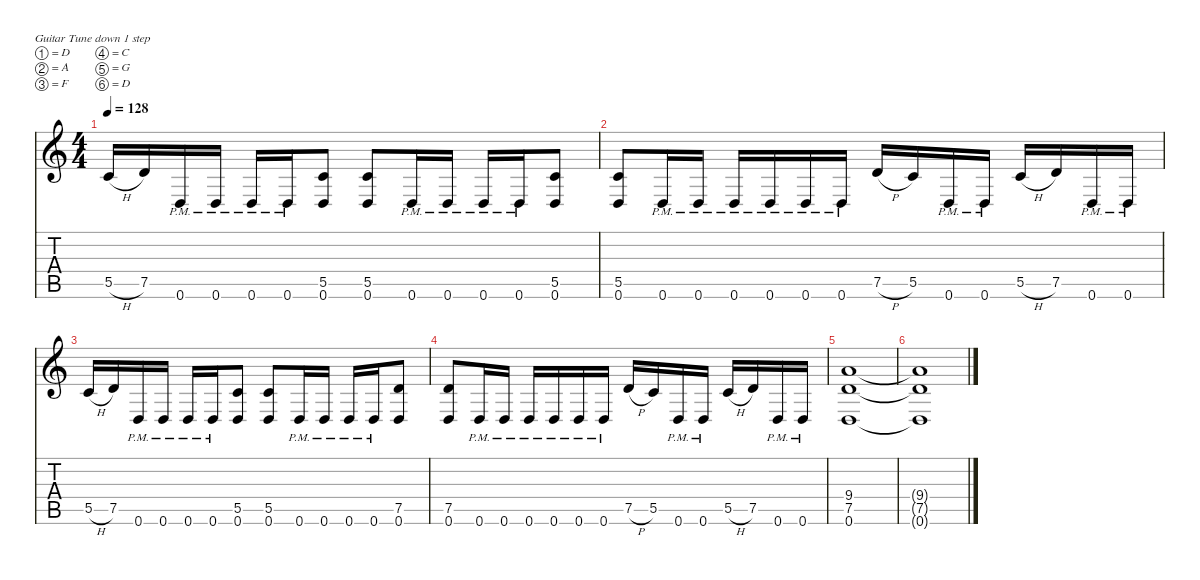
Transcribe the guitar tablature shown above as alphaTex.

\defaultSystemsLayout 4
\hideDynamics
\bracketExtendMode nobrackets
\singleTrackTrackNamePolicy hidden
\multiTrackTrackNamePolicy hidden
\firstSystemTrackNameMode fullname
\firstSystemTrackNameOrientation horizontal
\otherSystemsTrackNameOrientation horizontal
\track ("Track 2" "dist.guit.") {instrument distortionguitar}
\staff {score tabs}
\tuning (D4 A3 F3 C3 G2 D2)
\ts (4 4)
\tempo 128
\clef g2
\ks c
5.5{h}.16{dy f} 7.5.16 0.6{pm}.16 0.6{pm}.16 0.6{pm}.16 0.6{pm}.16 (5.5 0.6).8 (5.5 0.6).8 0.6{pm}.16 0.6{pm}.16 0.6{pm}.16 0.6{pm}.16 (5.5 0.6).8 |
(5.5 0.6).8 0.6{pm}.16 0.6{pm}.16 0.6{pm}.16 0.6{pm}.16 0.6{pm}.16 0.6{pm}.16 7.5{h}.16 5.5.16 0.6{pm}.16 0.6{pm}.16 5.5{h}.16 7.5.16 0.6{pm}.16 0.6{pm}.16 |
5.5{h}.16 7.5.16 0.6{pm}.16 0.6{pm}.16 0.6{pm}.16 0.6{pm}.16 (5.5 0.6).8 (5.5 0.6).8 0.6{pm}.16 0.6{pm}.16 0.6{pm}.16 0.6{pm}.16 (7.5 0.6).8 |
(7.5 0.6).8 0.6{pm}.16 0.6{pm}.16 0.6{pm}.16 0.6{pm}.16 0.6{pm}.16 0.6{pm}.16 7.5{h}.16 5.5.16 0.6{pm}.16 0.6{pm}.16 5.5{h}.16 7.5.16 0.6{pm}.16 0.6{pm}.16 |
(9.4 7.5 0.6).1 |
(9.4{t} 7.5{t} 0.6{t}).1
